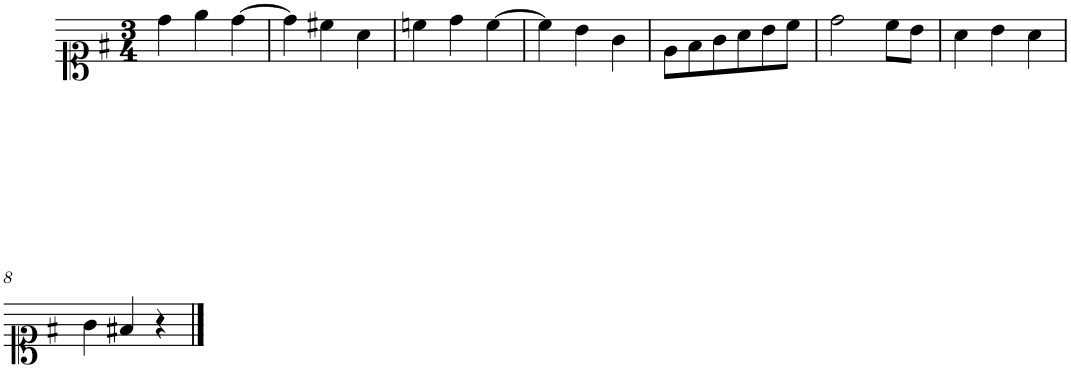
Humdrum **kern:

**kern
*part1
*staff1
*I"Piano
*I'Pno.
*clefC1
*k[f#]
*M3/4
=1
4dd\
4ee\
[4dd\
=2
4dd\]
4cc#X\
4a\
=3
4ccn\
4dd\
[4cc\
=4
4cc\]
4b\
4g\
=5
8e\L
8f#\
8g\
8a\
8b\
8cc\J
=6
2dd\
8cc\L
8b\J
=7
4a\
4b\
4a\
!!LO:LB:g=z
=8
4g\
4f#X/
4r
==
*-
